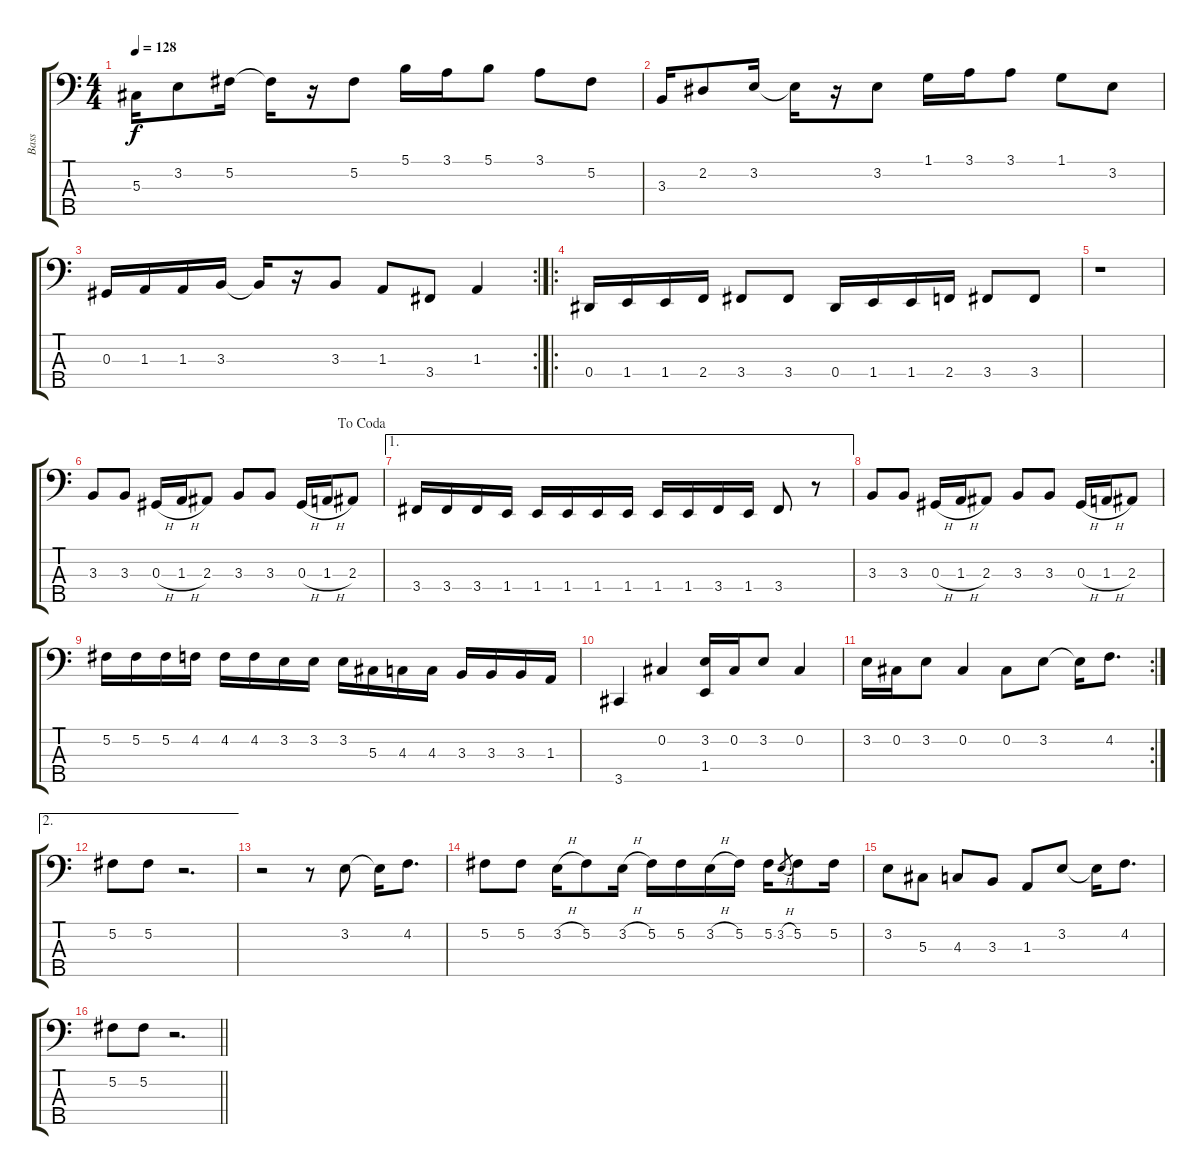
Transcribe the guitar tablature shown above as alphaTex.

\track ("Bass" "Bass") {instrument electricbasspick}
\staff {score tabs}
\tuning (Gb2 Db2 Ab1 Eb1 Bb0) {hide}
\ts (4 4)
\tempo 128
\clef f4
\ks c
5.3.16{dy f} 3.2.8 5.2.16 5.2{t}.16 r.16 5.2.8 5.1.16 3.1.16 5.1.8 3.1.8 5.2.8 |
3.3.16 2.2.8 3.2.16 3.2{t}.16 r.16 3.2.8 1.1.16 3.1.16 3.1.8 1.1.8 3.2.8 |
\rc 2
0.3.16 1.3.16 1.3.16 3.3.16 3.3{t}.16 r.16 3.3.8 1.3.8 3.4.8 1.3.4 |
\ro
0.4.16 1.4.16 1.4.16 2.4.16 3.4.8 3.4.8 0.4.16 1.4.16 1.4.16 2.4.16 3.4.8 3.4.8 |
r.1 |
\jump dacoda
3.3.8 3.3.8 0.3{h}.16 1.3{h}.16 2.3.8 3.3.8 3.3.8 0.3{h}.16 1.3{h}.16 2.3.8 |
\ae 1
3.4.16 3.4.16 3.4.16 1.4.16 1.4.16 1.4.16 1.4.16 1.4.16 1.4.16 1.4.16 3.4.16 1.4.16 3.4.8 r.8 |
3.3.8 3.3.8 0.3{h}.16 1.3{h}.16 2.3.8 3.3.8 3.3.8 0.3{h}.16 1.3{h}.16 2.3.8 |
5.2.16 5.2.16 5.2.16 4.2.16 4.2.16 4.2.16 3.2.16 3.2.16 3.2.16 5.3.16 4.3.16 4.3.16 3.3.16 3.3.16 3.3.16 1.3.16 |
3.5.4 0.2.4 (3.2 1.4).16 0.2.16 3.2.8 0.2.4 |
\rc 2
3.2.16 0.2.16 3.2.8 0.2.4 0.2.8 3.2.8 3.2{t}.16 4.2.8{d} |
\ae 2
5.2.8 5.2.8 r.2{d} |
r.2 r.8 3.2.8 3.2{t}.16 4.2.8{d} |
5.2.8 5.2.8 3.2{h}.16 5.2.8 3.2{h}.16 5.2.16 5.2.16 3.2{h}.16 5.2.16 5.2.16 3.2{h}.8{gr} 5.2.8 5.2.16 |
3.2.8 5.3.8 4.3.8 3.3.8 1.3.8 3.2.8 3.2{t}.16 4.2.8{d} |
\barLineRight lightlight
5.2.8 5.2.8 r.2{d}
